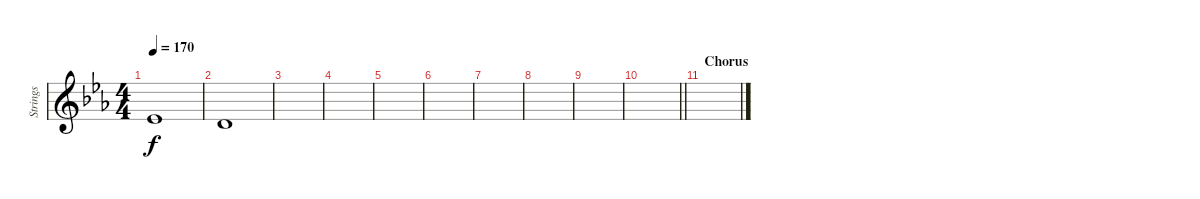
\track ("Strings" "Strings") {instrument stringensemble1}
\staff {score}
\tuning (F4 B3 G3 D3 A2 E2) {hide}
\ts (4 4)
\tempo 170
\clef g2
\ks eb
4.2.1{dy f} |
3.2.1 |
|
|
|
|
|
|
|
\barLineRight lightlight
|
\section ("" "Chorus")
